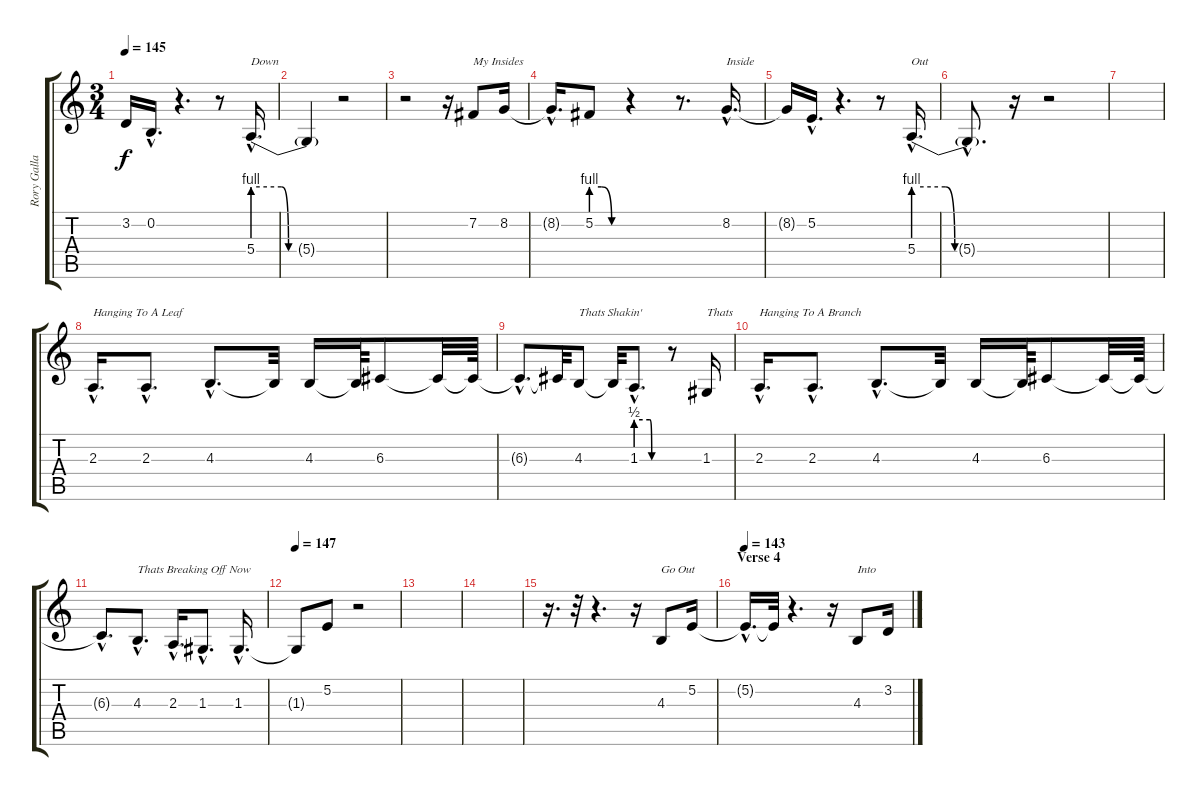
\track ("Rory Gallagher (Vocals)" "Rory Galla") {instrument viola}
\staff {score tabs}
\tuning (E4 B3 G3 D3 A2 E2) {hide}
\ts (3 4)
\tempo 145
\clef g2
\ks c
3.2{t}.16{dy f} 0.2{hac}.16{d} r.4{d} r.8 5.4{be (custom 0 4 20 4 25 0 60 0) hac}.16{d txt "Down"} |
5.4{t}.4 r.2 |
r.2 r.16 7.2.8{txt "My Insides"} 8.2.16 |
8.2{hac t}.16{d} 5.2{be (custom 0 4 20 4 40 0 60 0)}.8 r.4 r.8{d} 8.2{hac}.16{d txt "Inside"} |
8.2{t}.16 5.2{hac}.16{d} r.4{d} r.8 5.4{be (custom 0 4 20 4 26 0 60 0) hac}.16{d txt "Out"} |
5.4{hac t}.8{d} r.16 r.2 |
|
2.3{hac}.16{d txt "Hanging To A Leaf"} 2.3{hac}.8{d} 4.3{hac}.8{d} 4.3{t}.32 4.3.16 4.3{t}.64 6.3.8 6.3{t}.32 6.3{t}.64 |
6.3{hac t}.8{d} 6.3{t}.32 4.3.8{txt "Thats Shakin'"} 4.3{t}.32 1.3{be (custom 0 2 30 2 34 0 60 0) hac}.8{d} r.8 1.3.16{txt "Thats"} |
2.3{hac}.16{d txt "Hanging To A Branch"} 2.3{hac}.8{d} 4.3{hac}.8{d} 4.3{t}.32 4.3.16 4.3{t}.64 6.3.8 6.3{t}.32 6.3{t}.64 |
6.3{hac t}.8{d} 4.3{hac}.8{d txt "Thats Breaking Off Now"} 2.3{hac}.16{d} 1.3{hac}.8{d} 1.3{hac}.16{d} |
\tempo 147
1.3{t}.8 5.2.8 r.2 |
|
|
r.16{d} r.32 r.4{d} r.16 4.3.8{txt "Go Out"} 5.2.16 |
\section ("" "Verse 4")
\tempo 143
5.2{hac t}.16{d} 5.2{t}.32 r.4{d} r.16 4.3.8{txt "Into"} 3.2.16
